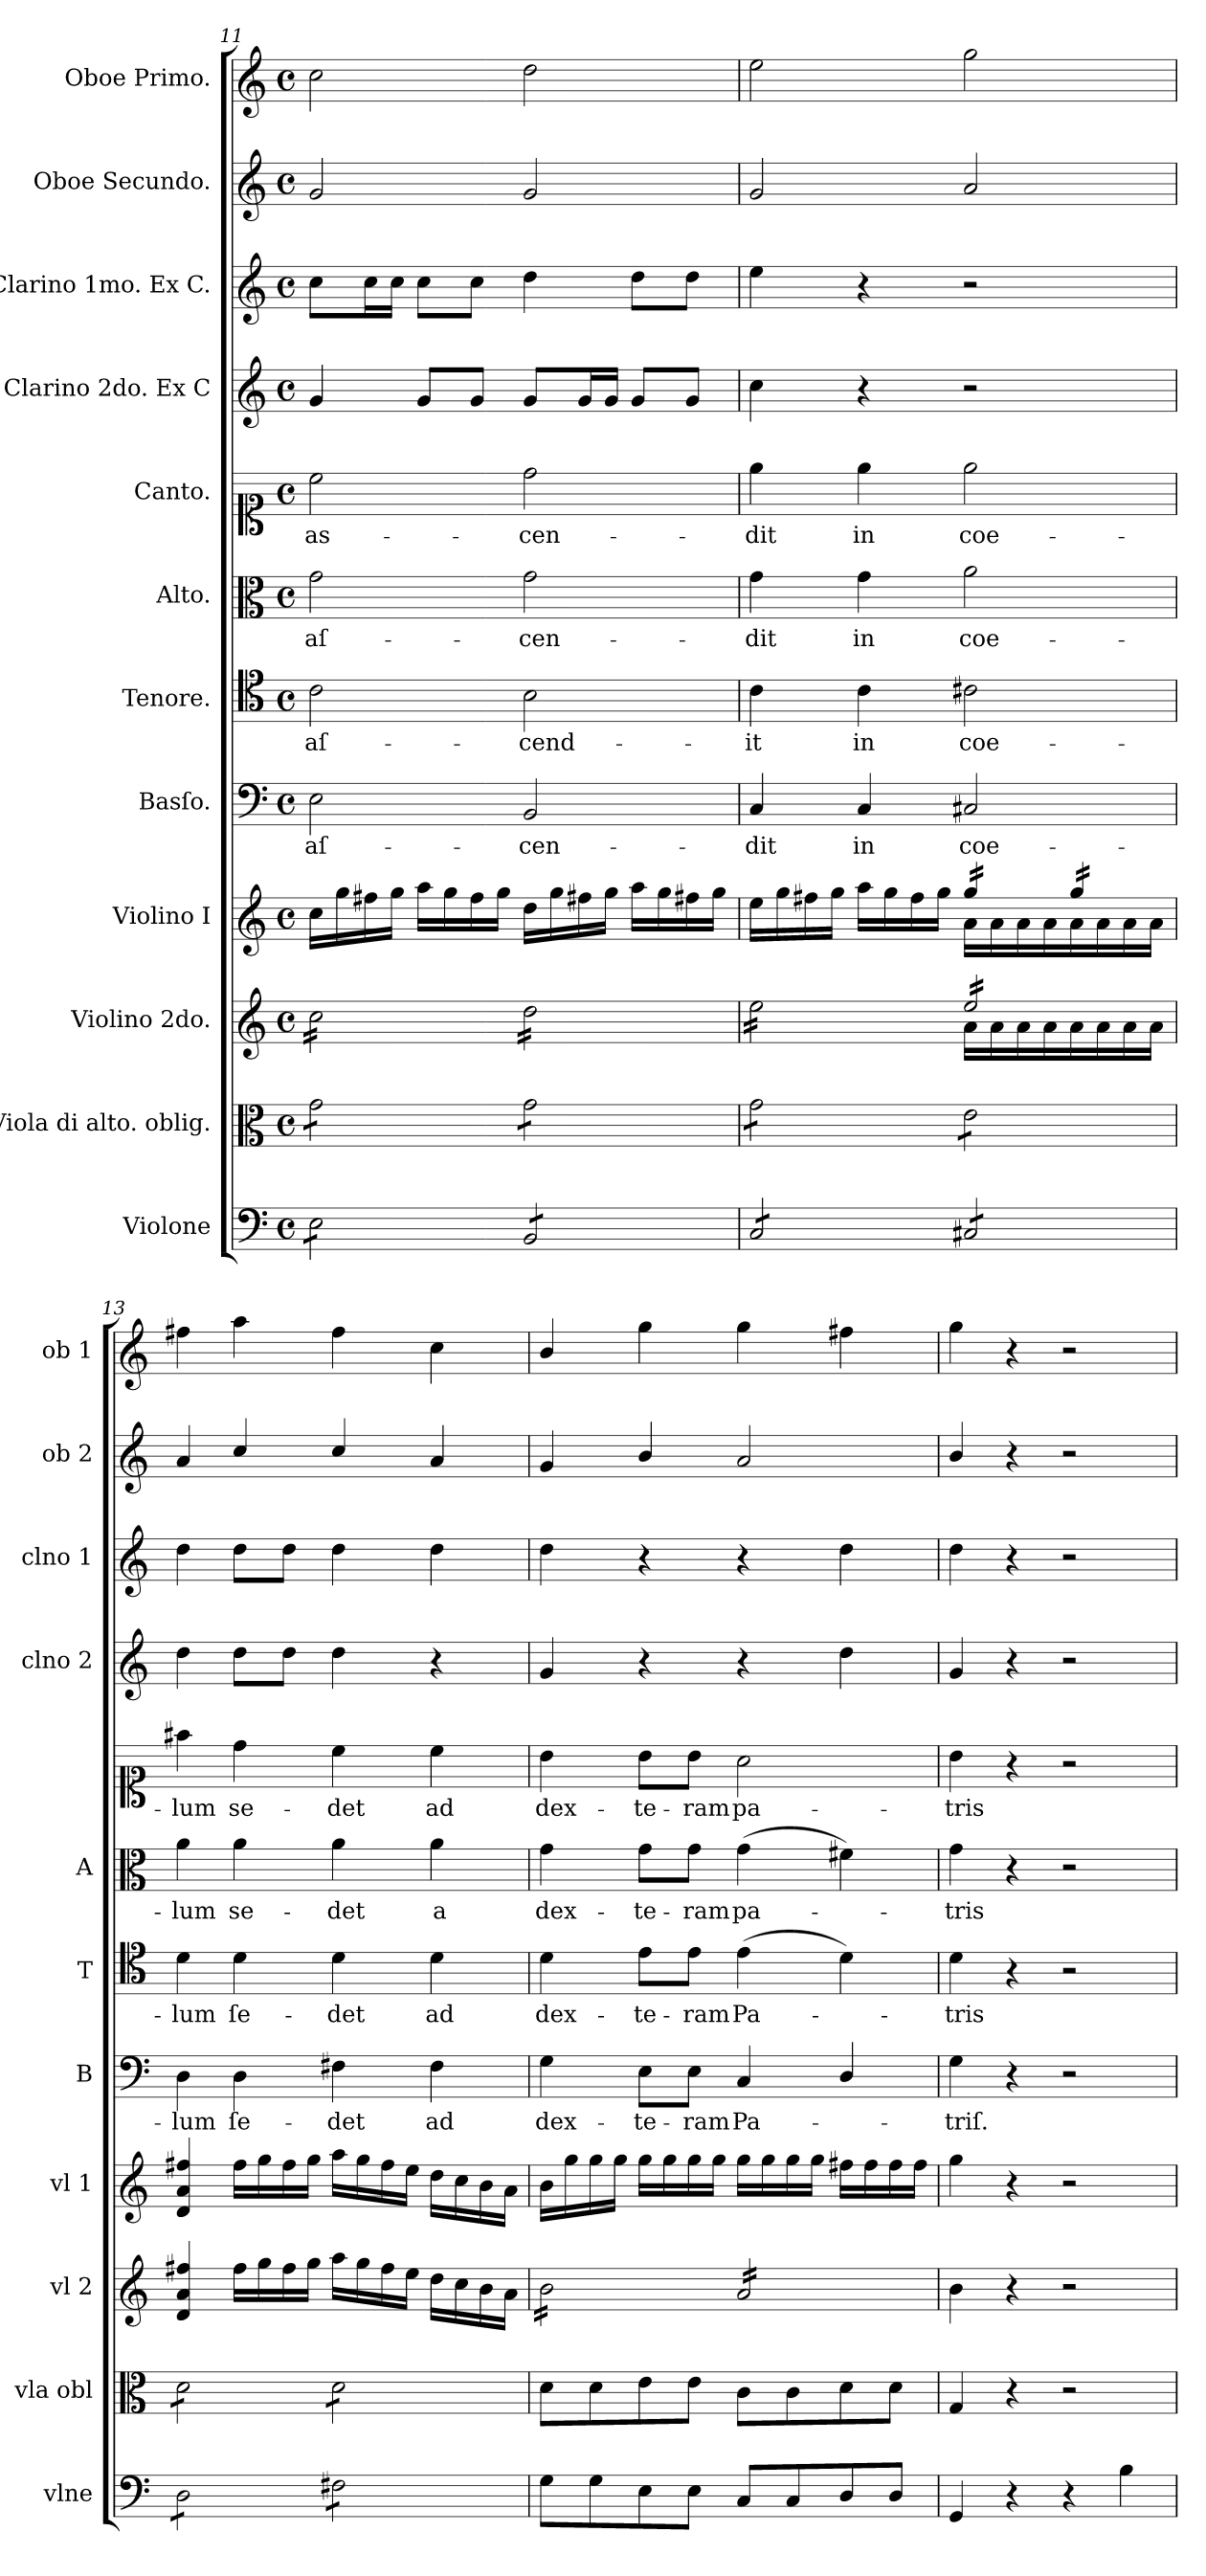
**kern	**dynam	**kern	**kern	**kern	**kern	**text	**kern	**text	**kern	**text	**kern	**text	**kern	**kern	**kern	**kern
*part12	*part12	*part11	*part10	*part9	*part8	*part8	*part7	*part7	*part6	*part6	*part5	*part5	*part4	*part3	*part2	*part1
*staff12	*staff12	*staff11	*staff10	*staff9	*staff8	*staff8	*staff7	*staff7	*staff6	*staff6	*staff5	*staff5	*staff4	*staff3	*staff2	*staff1
*I"Violone	*	*I"Viola di alto. oblig.	*I"Violino 2do.	*I"Violino I	*I"Basſo.	*	*I"Tenore.	*	*I"Alto.	*	*I"Canto.	*	*I"Clarino 2do. Ex C	*I"Clarino 1mo. Ex C.	*I"Oboe Secundo.	*I"Oboe Primo.
*I'vlne	*	*I'vla obl	*I'vl 2	*I'vl 1	*I'B	*	*I'T	*	*I'A	*	*	*	*I'clno 2	*I'clno 1	*I'ob 2	*I'ob 1
*clefF4	*	*clefC3	*clefG2	*clefG2	*clefF4	*	*clefC4	*	*clefC3	*	*clefC1	*	*clefG2	*clefG2	*clefG2	*clefG2
*k[]	*	*k[]	*k[]	*k[]	*k[]	*	*k[]	*	*k[]	*	*k[]	*	*k[]	*k[]	*k[]	*k[]
*C:	*	*C:	*C:	*C:	*C:	*	*C:	*	*C:	*	*C:	*	*C:	*C:	*C:	*C:
*M4/4	*	*M4/4	*M4/4	*M4/4	*M4/4	*	*M4/4	*	*M4/4	*	*M4/4	*	*M4/4	*M4/4	*M4/4	*M4/4
*met(c)	*	*met(c)	*met(c)	*met(c)	*met(c)	*	*met(c)	*	*met(c)	*	*met(c)	*	*met(c)	*met(c)	*met(c)	*met(c)
=11	=11	=11	=11	=11	=11	=11	=11	=11	=11	=11	=11	=11	=11	=11	=11	=11
*tremolo	*	*	*	*	*	*	*	*	*	*	*	*	*	*	*	*
*	*	*tremolo	*	*	*	*	*	*	*	*	*	*	*	*	*	*
*	*	*	*tremolo	*	*	*	*	*	*	*	*	*	*	*	*	*
8E\L	.	8g\L	16cc\LL	16cc\LL	2E\	aſ-	2c\	aſ-	2g\	aſ-	2cc\	as-	4g/	8cc\L	2g/	2cc\
.	.	.	16cc\	16gg\	.	.	.	.	.	.	.	.	.	.	.	.
8E\	.	8g\	16cc\	16ff#X\	.	.	.	.	.	.	.	.	.	16cc\L	.	.
.	.	.	16cc\	16gg\JJ	.	.	.	.	.	.	.	.	.	16cc\JJ	.	.
8E\	.	8g\	16cc\	16aa\LL	.	.	.	.	.	.	.	.	8g/L	8cc\L	.	.
.	.	.	16cc\	16gg\	.	.	.	.	.	.	.	.	.	.	.	.
8E\J	.	8g\J	16cc\	16ff#\	.	.	.	.	.	.	.	.	8g/J	8cc\J	.	.
.	.	.	16cc\JJ	16gg\JJ	.	.	.	.	.	.	.	.	.	.	.	.
8BB/L	.	8g\L	16dd\LL	16dd\LL	2BB/	-cen-	2B\	-cend-	2g\	-cen-	2dd\	-cen-	8g/L	4dd\	2g/	2dd\
.	.	.	16dd\	16gg\	.	.	.	.	.	.	.	.	.	.	.	.
8BB/	.	8g\	16dd\	16ff#X\	.	.	.	.	.	.	.	.	16g/L	.	.	.
.	.	.	16dd\	16gg\JJ	.	.	.	.	.	.	.	.	16g/JJ	.	.	.
8BB/	.	8g\	16dd\	16aa\LL	.	.	.	.	.	.	.	.	8g/L	8dd\L	.	.
.	.	.	16dd\	16gg\	.	.	.	.	.	.	.	.	.	.	.	.
8BB/J	.	8g\J	16dd\	16ff#X\	.	.	.	.	.	.	.	.	8g/J	8dd\J	.	.
.	.	.	16dd\JJ	16gg\JJ	.	.	.	.	.	.	.	.	.	.	.	.
=12	=12	=12	=12	=12	=12	=12	=12	=12	=12	=12	=12	=12	=12	=12	=12	=12
*	*	*	*^	*^	*	*	*	*	*	*	*	*	*	*	*	*
8C/L	.	8g\L	16ee\LL	2ryy	16ee\LL	2ryy	4C/	-dit	4c\	-it	4g\	-dit	4ee\	-dit	4cc\	4ee\	2g/	2ee\
.	.	.	16ee\	.	16gg\	.	.	.	.	.	.	.	.	.	.	.	.	.
8C/	.	8g\	16ee\	.	16ff#X\	.	.	.	.	.	.	.	.	.	.	.	.	.
.	.	.	16ee\	.	16gg\JJ	.	.	.	.	.	.	.	.	.	.	.	.	.
8C/	.	8g\	16ee\	.	16aa\LL	.	4C/	in	4c\	in	4g\	in	4ee\	in	4r	4r	.	.
.	.	.	16ee\	.	16gg\	.	.	.	.	.	.	.	.	.	.	.	.	.
8C/J	.	8g\J	16ee\	.	16ff#\	.	.	.	.	.	.	.	.	.	.	.	.	.
.	.	.	16ee\JJ	.	16gg\JJ	.	.	.	.	.	.	.	.	.	.	.	.	.
*	*	*	*	*	*tremolo	*	*	*	*	*	*	*	*	*	*	*	*	*
8C#X/L	.	8e\L	16ee/LL	16a\LL	16gg/LL	16a\LL	2C#X/	coe-	2c#X\	coe-	2a\	coe-	2ee\	coe-	2r	2r	2a/	2gg\
.	.	.	16ee/	16a\	16gg/	16a\	.	.	.	.	.	.	.	.	.	.	.	.
8C#X/	.	8e\	16ee/	16a\	16gg/	16a\	.	.	.	.	.	.	.	.	.	.	.	.
.	.	.	16ee/	16a\	16gg/JJ	16a\	.	.	.	.	.	.	.	.	.	.	.	.
8C#X/	.	8e\	16ee/	16a\	16gg/LL	16a\	.	.	.	.	.	.	.	.	.	.	.	.
.	.	.	16ee/	16a\	16gg/	16a\	.	.	.	.	.	.	.	.	.	.	.	.
8C#X/J	.	8e\J	16ee/	16a\	16gg/	16a\	.	.	.	.	.	.	.	.	.	.	.	.
.	.	.	16ee/JJ	16a\JJ	16gg/JJ	16a\JJ	.	.	.	.	.	.	.	.	.	.	.	.
*	*	*	*	*	*Xtremolo	*	*	*	*	*	*	*	*	*	*	*	*	*
*	*	*	*Xtremolo	*	*	*	*	*	*	*	*	*	*	*	*	*	*	*
*	*	*	*v	*v	*	*	*	*	*	*	*	*	*	*	*	*	*	*
*	*	*	*	*v	*v	*	*	*	*	*	*	*	*	*	*	*	*
=13	=13	=13	=13	=13	=13	=13	=13	=13	=13	=13	=13	=13	=13	=13	=13	=13
8D\L	.	8d\L	4d/ 4a/ 4ff#X/	4d/ 4a/ 4ff#X/	4D\	-lum	4d\	-lum	4a\	-lum	4ff#X\	-lum	4dd\	4dd\	4a/	4ff#X\
8D\	.	8d\	.	.	.	.	.	.	.	.	.	.	.	.	.	.
8D\	.	8d\	16ff#\LL	16ff#\LL	4D\	ſe-	4d\	ſe-	4a\	se-	4dd\	se-	8dd\L	8dd\L	4cc/	4aa\
.	.	.	16gg\	16gg\	.	.	.	.	.	.	.	.	.	.	.	.
8D\J	.	8d\J	16ff#\	16ff#\	.	.	.	.	.	.	.	.	8dd\J	8dd\J	.	.
.	.	.	16gg\JJ	16gg\JJ	.	.	.	.	.	.	.	.	.	.	.	.
8F#X\L	.	8d\L	16aa\LL	16aa\LL	4F#X\	-det	4d\	-det	4a\	-det	4cc\	-det	4dd\	4dd\	4cc/	4ff#\
.	.	.	16gg\	16gg\	.	.	.	.	.	.	.	.	.	.	.	.
8F#X\	.	8d\	16ff#\	16ff#\	.	.	.	.	.	.	.	.	.	.	.	.
.	.	.	16ee\JJ	16ee\JJ	.	.	.	.	.	.	.	.	.	.	.	.
8F#X\	.	8d\	16dd\LL	16dd\LL	4F#\	ad	4d\	ad	4a\	a	4cc\	ad	4r	4dd\	4a/	4cc\
.	.	.	16cc\	16cc\	.	.	.	.	.	.	.	.	.	.	.	.
8F#X\J	.	8d\J	16b\	16b\	.	.	.	.	.	.	.	.	.	.	.	.
*	*	*Xtremolo	*	*	*	*	*	*	*	*	*	*	*	*	*	*
*Xtremolo	*	*	*	*	*	*	*	*	*	*	*	*	*	*	*	*
.	.	.	16a\JJ	16a\JJ	.	.	.	.	.	.	.	.	.	.	.	.
=14	=14	=14	=14	=14	=14	=14	=14	=14	=14	=14	=14	=14	=14	=14	=14	=14
*	*	*	*tremolo	*	*	*	*	*	*	*	*	*	*	*	*	*
8G\L	.	8d\L	16b\LL	16b\LL	4G\	dex-	4d\	dex-	4g\	dex-	4b\	dex-	4g/	4dd\	4g/	4b/
.	.	.	16b\	16gg\	.	.	.	.	.	.	.	.	.	.	.	.
8G\	.	8d\	16b\	16gg\	.	.	.	.	.	.	.	.	.	.	.	.
.	.	.	16b\	16gg\JJ	.	.	.	.	.	.	.	.	.	.	.	.
8E\	.	8e\	16b\	16gg\LL	8E\L	-te-	8e\L	-te-	8g\L	-te-	8b\L	-te-	4r	4r	4b/	4gg\
.	.	.	16b\	16gg\	.	.	.	.	.	.	.	.	.	.	.	.
8E\J	.	8e\J	16b\	16gg\	8E\J	-ram	8e\J	-ram	8g\J	-ram	8b\J	-ram	.	.	.	.
.	.	.	16b\JJ	16gg\JJ	.	.	.	.	.	.	.	.	.	.	.	.
8C/L	.	8c\L	16a/LL	16gg\LL	4C/	Pa-	(4e\	Pa-	(4g\	pa-	2a\	pa-	4r	4r	2a/	4gg\
.	.	.	16a/	16gg\	.	.	.	.	.	.	.	.	.	.	.	.
8C/	.	8c\	16a/	16gg\	.	.	.	.	.	.	.	.	.	.	.	.
.	.	.	16a/	16gg\JJ	.	.	.	.	.	.	.	.	.	.	.	.
8D/	.	8d\	16a/	16ff#X\LL	4D/	.	4d\)	.	4f#X\)	.	.	.	4dd\	4dd\	.	4ff#X\
.	.	.	16a/	16ff#\	.	.	.	.	.	.	.	.	.	.	.	.
8D/J	.	8d\J	16a/	16ff#\	.	.	.	.	.	.	.	.	.	.	.	.
.	.	.	16a/JJ	16ff#\JJ	.	.	.	.	.	.	.	.	.	.	.	.
*	*	*	*Xtremolo	*	*	*	*	*	*	*	*	*	*	*	*	*
=15	=15	=15	=15	=15	=15	=15	=15	=15	=15	=15	=15	=15	=15	=15	=15	=15
4GG/	.	4G/	4b\	4gg\	4G\	-triſ.	4d\	-tris	4g\	-tris	4b\	-tris	4g/	4dd\	4b/	4gg\
4r	.	4r	4r	4r	4r	.	4r	.	4r	.	4r	.	4r	4r	4r	4r
4r	.	2r	2r	2r	2r	.	2r	.	2r	.	2r	.	2r	2r	2r	2r
!	!LO:DY:a	!	!	!	!	!	!	!	!	!	!	!	!	!	!	!
4B\	p&colon;	.	.	.	.	.	.	.	.	.	.	.	.	.	.	.
=	=	=	=	=	=	=	=	=	=	=	=	=	=	=	=	=
*-	*-	*-	*-	*-	*-	*-	*-	*-	*-	*-	*-	*-	*-	*-	*-	*-
